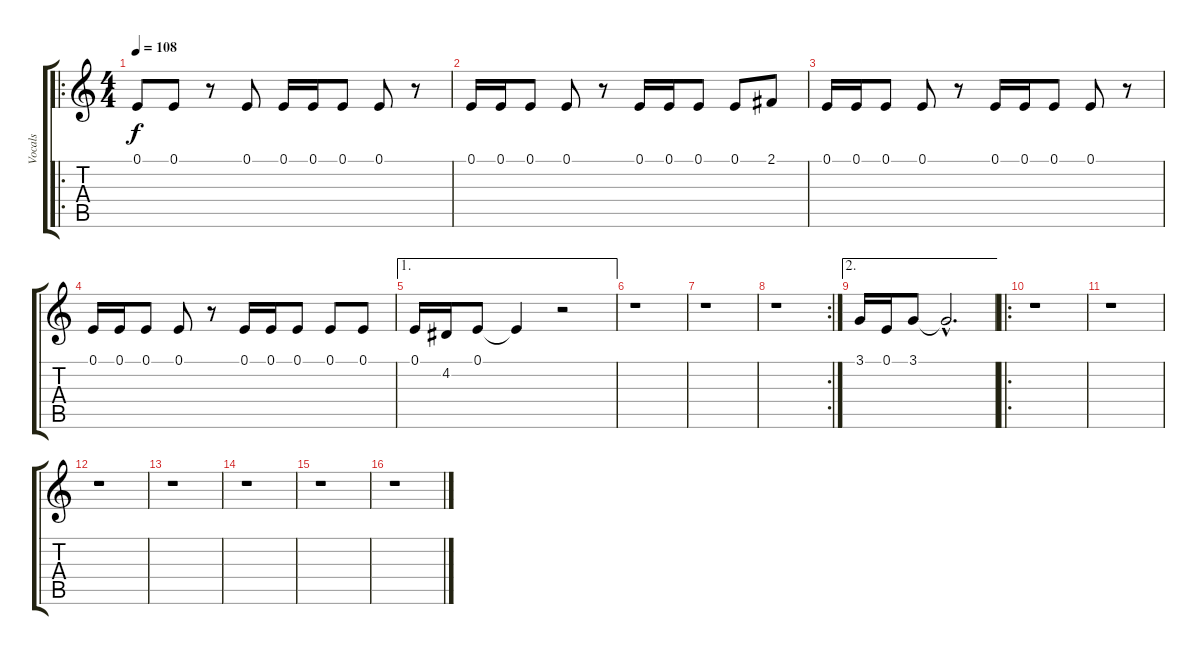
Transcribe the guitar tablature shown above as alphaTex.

\track ("Vocals" "Vocals") {instrument oboe}
\staff {score tabs}
\tuning (E4 B3 G3 D3 A2 E2) {hide}
\ro
\ts (4 4)
\tempo 108
\clef g2
\ks c
0.1.8{dy f} 0.1.8 r.8 0.1.8 0.1.16 0.1.16 0.1.8 0.1.8 r.8 |
0.1.16 0.1.16 0.1.8 0.1.8 r.8 0.1.16 0.1.16 0.1.8 0.1.8 2.1.8 |
0.1.16 0.1.16 0.1.8 0.1.8 r.8 0.1.16 0.1.16 0.1.8 0.1.8 r.8 |
0.1.16 0.1.16 0.1.8 0.1.8 r.8 0.1.16 0.1.16 0.1.8 0.1.8 0.1.8 |
\ae 1
0.1.16 4.2.16 0.1.8 0.1{t}.4 r.2 |
r.1 |
r.1 |
\rc 2
r.1 |
\ae 2
3.1.16 0.1.16 3.1.8 3.1{hac t}.2{d} |
\ro
r.1 |
r.1 |
r.1 |
r.1 |
r.1 |
r.1 |
r.1
